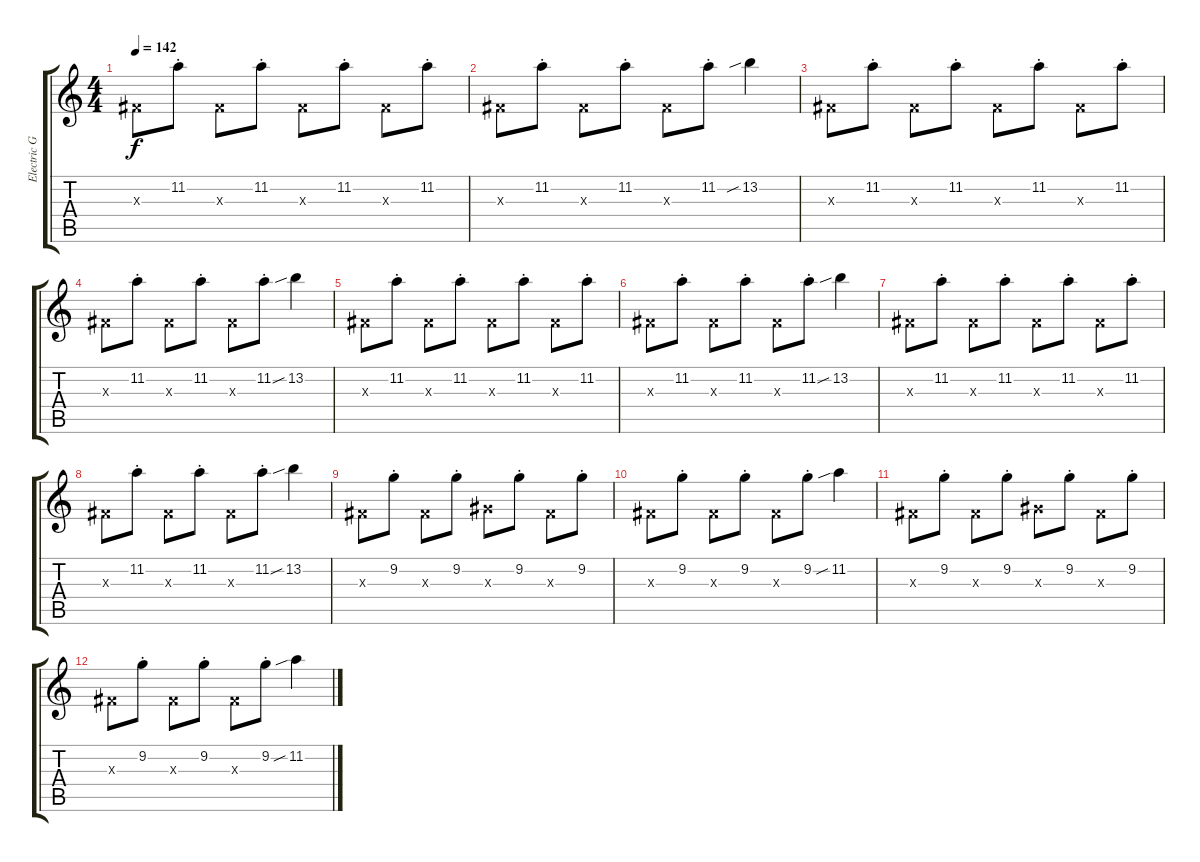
\track ("Electric Guitar" "Electric G") {instrument electricguitarclean}
\staff {score tabs}
\tuning (Eb4 Bb3 Gb3 Db3 Ab2 Eb2) {hide}
\ts (4 4)
\tempo 142
\clef g2
\ks c
0.3{x}.8{dy f} 11.2{st}.8 0.3{x}.8 11.2{st}.8 0.3{x}.8 11.2{st}.8 0.3{x}.8 11.2{st}.8 |
0.3{x}.8 11.2{st}.8 0.3{x}.8 11.2{st}.8 0.3{x}.8 11.2{st}.8 13.2{sib}.4 |
0.3{x}.8 11.2{st}.8 0.3{x}.8 11.2{st}.8 0.3{x}.8 11.2{st}.8 0.3{x}.8 11.2{st}.8 |
0.3{x}.8 11.2{st}.8 0.3{x}.8 11.2{st}.8 0.3{x}.8 11.2{st}.8 13.2{sib}.4 |
0.3{x}.8 11.2{st}.8 0.3{x}.8 11.2{st}.8 0.3{x}.8 11.2{st}.8 0.3{x}.8 11.2{st}.8 |
0.3{x}.8 11.2{st}.8 0.3{x}.8 11.2{st}.8 0.3{x}.8 11.2{st}.8 13.2{sib}.4 |
0.3{x}.8 11.2{st}.8 0.3{x}.8 11.2{st}.8 0.3{x}.8 11.2{st}.8 0.3{x}.8 11.2{st}.8 |
0.3{x}.8 11.2{st}.8 0.3{x}.8 11.2{st}.8 0.3{x}.8 11.2{st}.8 13.2{sib}.4 |
0.3{x}.8 9.2{st}.8 0.3{x}.8 9.2{st}.8 2.3{x}.8 9.2{st}.8 0.3{x}.8 9.2{st}.8 |
0.3{x}.8 9.2{st}.8 0.3{x}.8 9.2{st}.8 0.3{x}.8 9.2{st}.8 11.2{sib}.4 |
0.3{x}.8 9.2{st}.8 0.3{x}.8 9.2{st}.8 2.3{x}.8 9.2{st}.8 0.3{x}.8 9.2{st}.8 |
0.3{x}.8 9.2{st}.8 0.3{x}.8 9.2{st}.8 0.3{x}.8 9.2{st}.8 11.2{sib}.4
